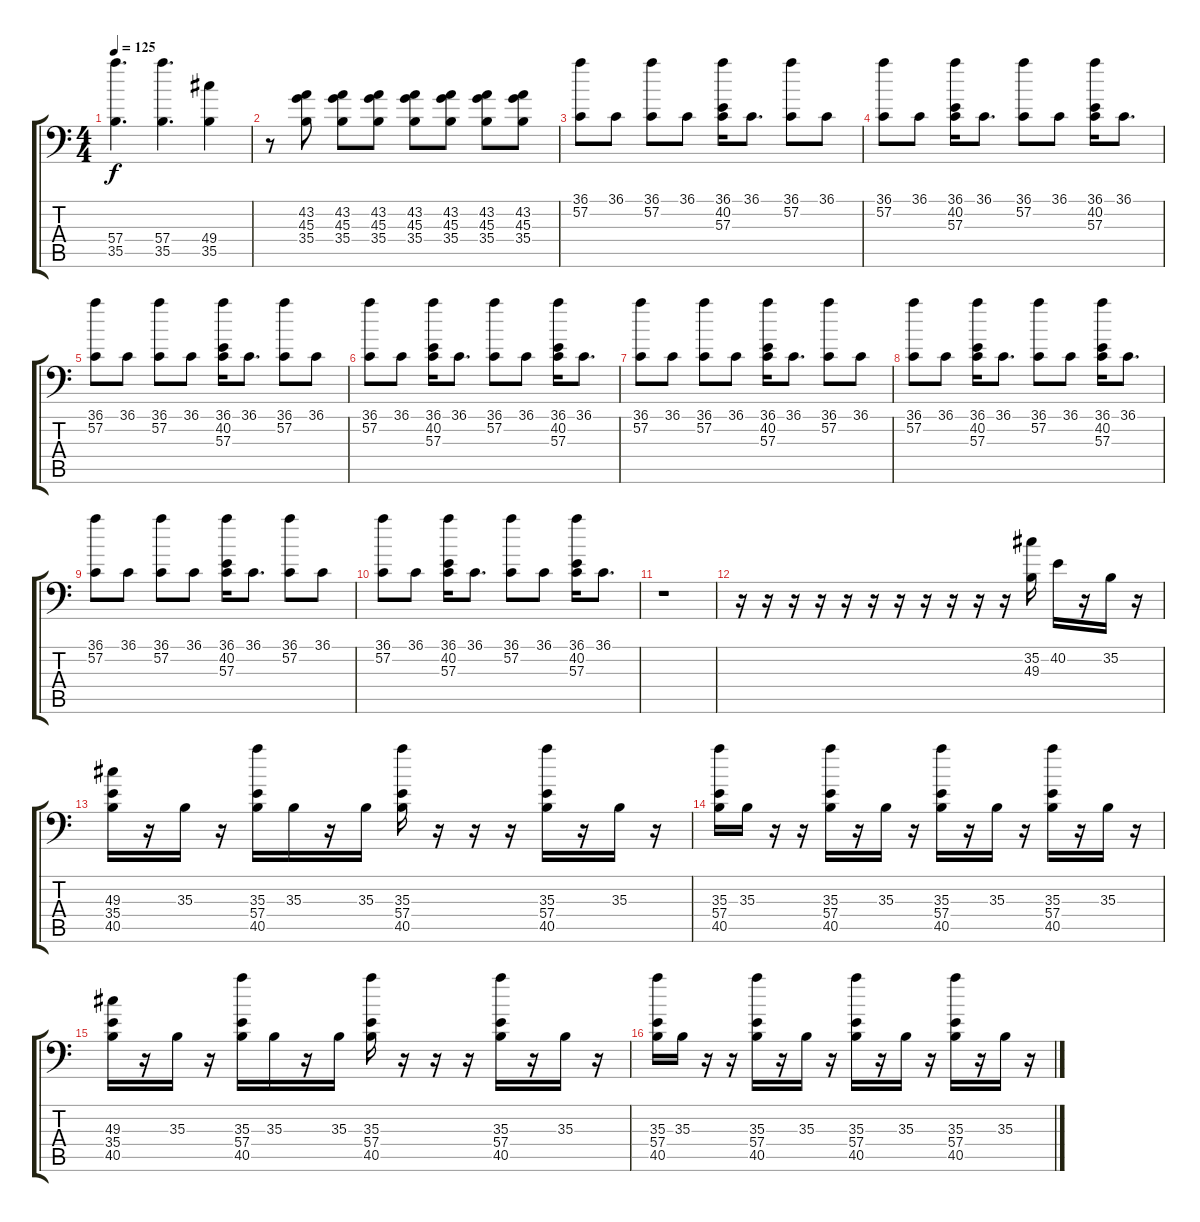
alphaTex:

\track "" {instrument acousticgrandpiano}
\staff {score tabs}
\tuning (C-1 C-1 C-1 C-1 C-1 C-1) {hide}
\ts (4 4)
\tempo 125
\clef f4
\ks c
(57.4 35.5).4{d dy f} (57.4 35.5).4{d} (49.4 35.5).4 |
r.8 (43.2 45.3 35.4).8 (43.2 45.3 35.4).8 (43.2 45.3 35.4).8 (43.2 45.3 35.4).8 (43.2 45.3 35.4).8 (43.2 45.3 35.4).8 (43.2 45.3 35.4).8 |
(36.1 57.2).8 36.1.8 (36.1 57.2).8 36.1.8 (36.1 40.2 57.3).16 36.1.8{d} (36.1 57.2).8 36.1.8 |
(36.1 57.2).8 36.1.8 (36.1 40.2 57.3).16 36.1.8{d} (36.1 57.2).8 36.1.8 (36.1 40.2 57.3).16 36.1.8{d} |
(36.1 57.2).8 36.1.8 (36.1 57.2).8 36.1.8 (36.1 40.2 57.3).16 36.1.8{d} (36.1 57.2).8 36.1.8 |
(36.1 57.2).8 36.1.8 (36.1 40.2 57.3).16 36.1.8{d} (36.1 57.2).8 36.1.8 (36.1 40.2 57.3).16 36.1.8{d} |
(36.1 57.2).8 36.1.8 (36.1 57.2).8 36.1.8 (36.1 40.2 57.3).16 36.1.8{d} (36.1 57.2).8 36.1.8 |
(36.1 57.2).8 36.1.8 (36.1 40.2 57.3).16 36.1.8{d} (36.1 57.2).8 36.1.8 (36.1 40.2 57.3).16 36.1.8{d} |
(36.1 57.2).8 36.1.8 (36.1 57.2).8 36.1.8 (36.1 40.2 57.3).16 36.1.8{d} (36.1 57.2).8 36.1.8 |
(36.1 57.2).8 36.1.8 (36.1 40.2 57.3).16 36.1.8{d} (36.1 57.2).8 36.1.8 (36.1 40.2 57.3).16 36.1.8{d} |
r.1 |
r.16 r.16 r.16 r.16 r.16 r.16 r.16 r.16 r.16 r.16 r.16 (35.2 49.3).16 40.2.16 r.16 35.2.16 r.16 |
(49.3 35.4 40.5).16 r.16 35.3.16 r.16 (35.3 57.4 40.5).16 35.3.16 r.16 35.3.16 (35.3 57.4 40.5).16 r.16 r.16 r.16 (35.3 57.4 40.5).16 r.16 35.3.16 r.16 |
(35.3 57.4 40.5).16 35.3.16 r.16 r.16 (35.3 57.4 40.5).16 r.16 35.3.16 r.16 (35.3 57.4 40.5).16 r.16 35.3.16 r.16 (35.3 57.4 40.5).16 r.16 35.3.16 r.16 |
(49.3 35.4 40.5).16 r.16 35.3.16 r.16 (35.3 57.4 40.5).16 35.3.16 r.16 35.3.16 (35.3 57.4 40.5).16 r.16 r.16 r.16 (35.3 57.4 40.5).16 r.16 35.3.16 r.16 |
(35.3 57.4 40.5).16 35.3.16 r.16 r.16 (35.3 57.4 40.5).16 r.16 35.3.16 r.16 (35.3 57.4 40.5).16 r.16 35.3.16 r.16 (35.3 57.4 40.5).16 r.16 35.3.16 r.16
